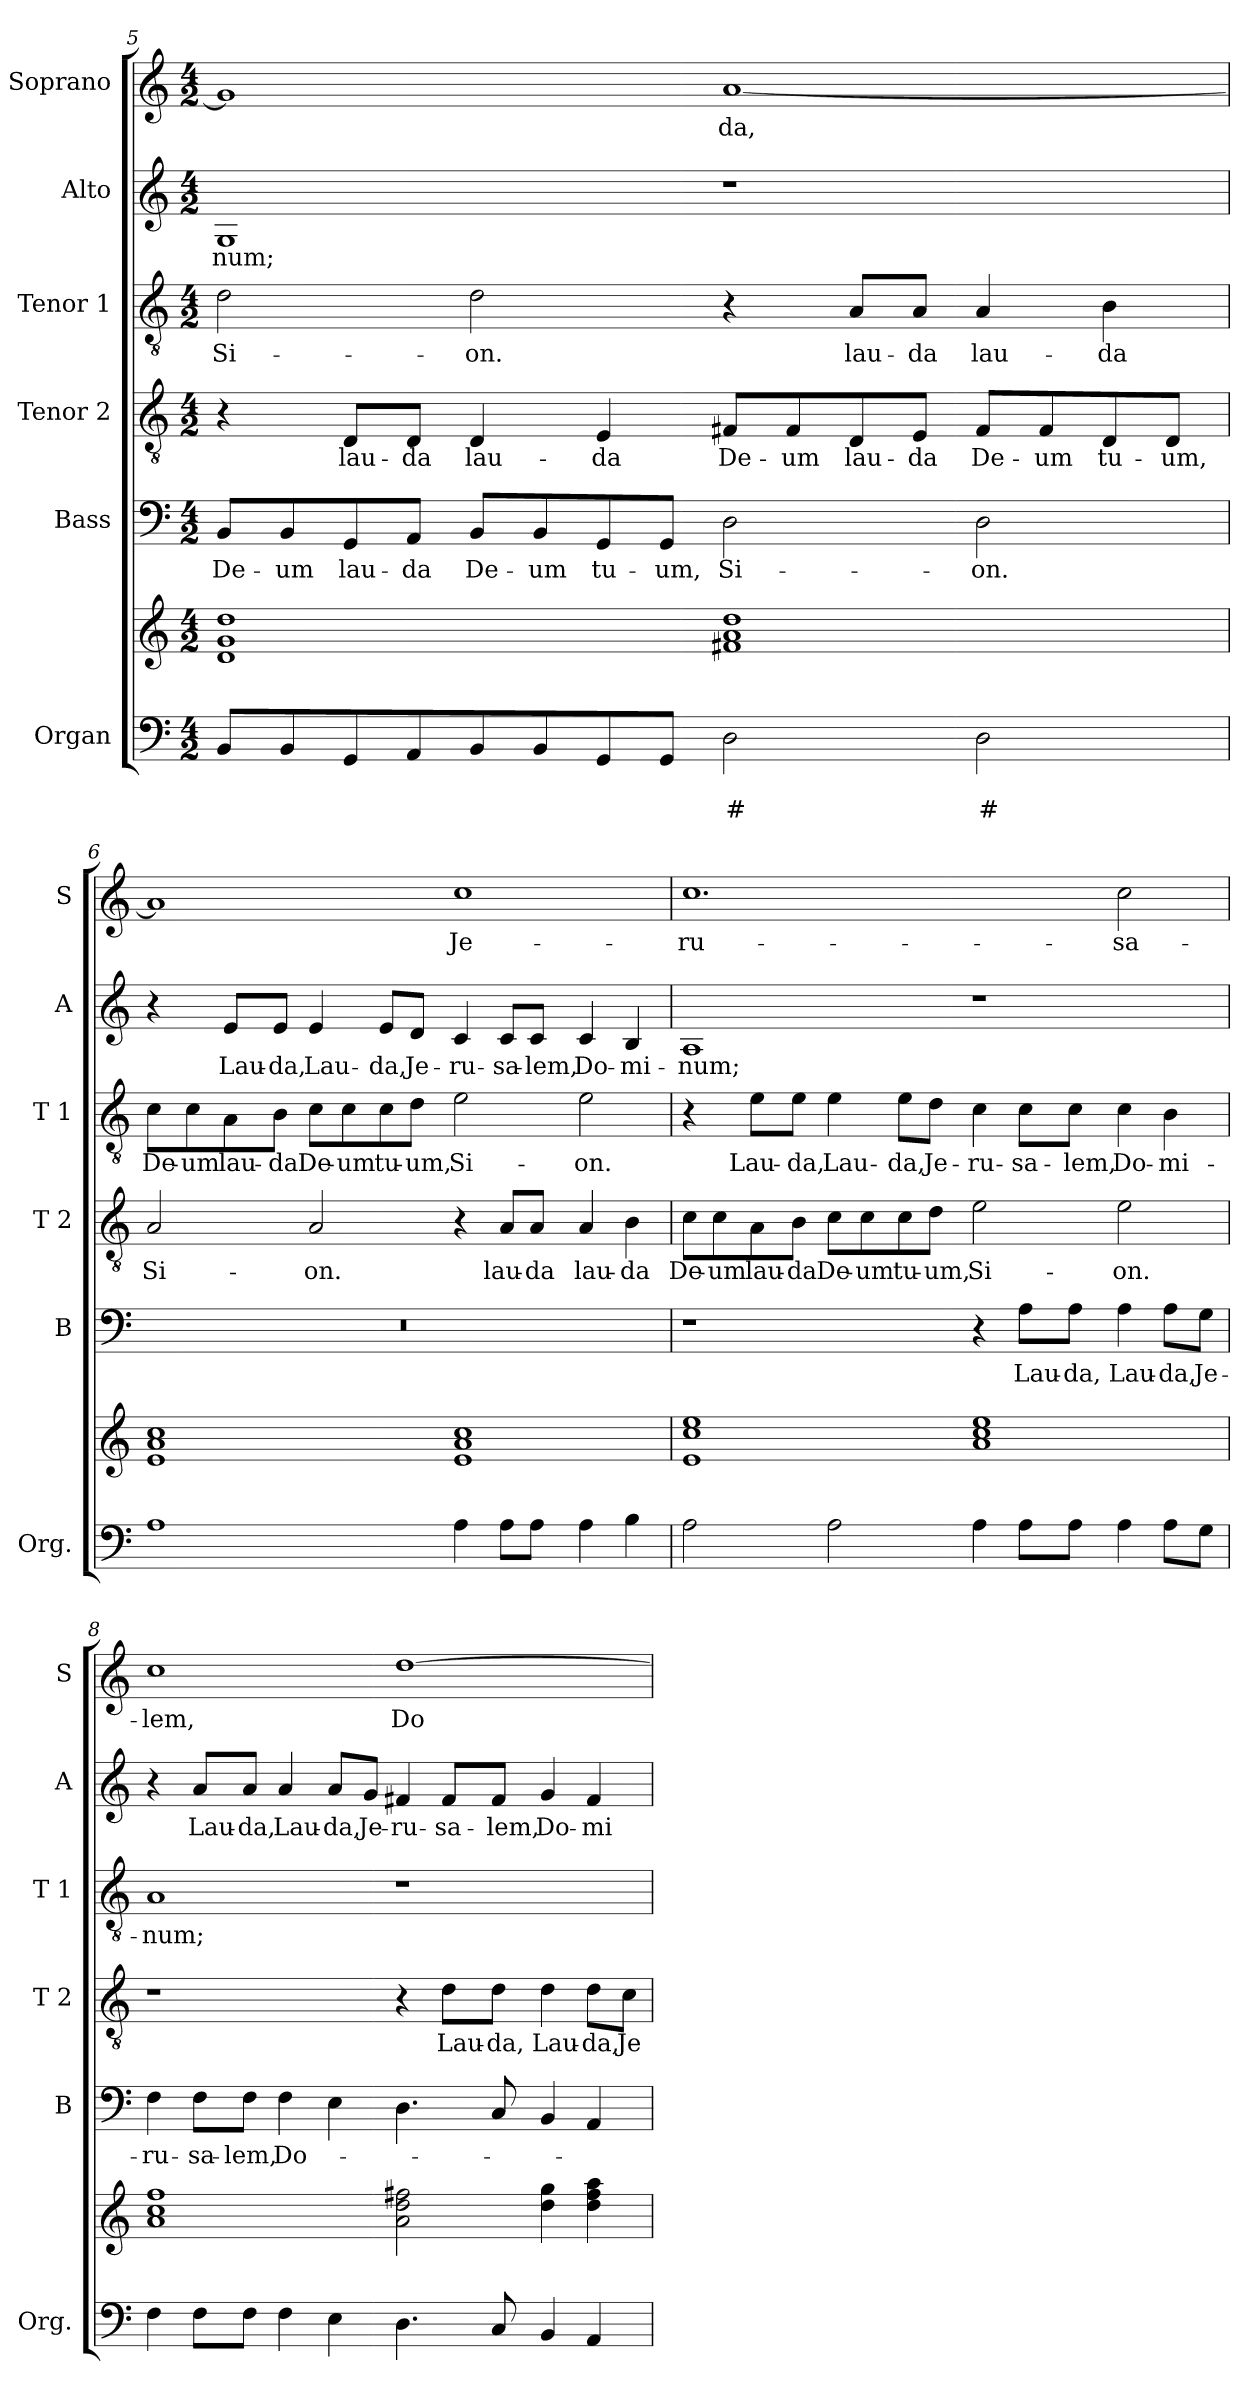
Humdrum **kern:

**kern	**text	**text	**kern	**kern	**text	**kern	**text	**kern	**text	**kern	**text	**kern	**text
*part6	*part6	*part6	*part6	*part5	*part5	*part4	*part4	*part3	*part3	*part2	*part2	*part1	*part1
*staff7	*staff7	*staff7	*staff6	*staff5	*staff5	*staff4	*staff4	*staff3	*staff3	*staff2	*staff2	*staff1	*staff1
*I"Organ	*	*	*	*I"Bass	*	*I"Tenor 2	*	*I"Tenor 1	*	*I"Alto	*	*I"Soprano	*
*I'Org.	*	*	*	*I'B	*	*I'T 2	*	*I'T 1	*	*I'A	*	*I'S	*
!!LO:PB:g=z
*clefF4	*	*	*clefG2	*clefF4	*	*clefGv2	*	*clefGv2	*	*clefG2	*	*clefG2	*
*k[]	*	*	*k[]	*k[]	*	*k[]	*	*k[]	*	*k[]	*	*k[]	*
*C:	*	*	*C:	*C:	*	*C:	*	*C:	*	*C:	*	*C:	*
*M4/2	*	*	*M4/2	*M4/2	*	*M4/2	*	*M4/2	*	*M4/2	*	*M4/2	*
=5	=5	=5	=5	=5	=5	=5	=5	=5	=5	=5	=5	=5	=5
!	!	!	!	!	!LO:LY:b	!	!	!	!LO:LY:b	!	!LO:LY:b	!	!
8BB/L	.	.	1d! 1g! 1dd!	8BB/L	De-	4r	.	2d\	Si-	1G	-num;	1g]	.
!	!	!	!	!	!LO:LY:b	!	!	!	!	!	!	!	!
8BB/	.	.	.	8BB/	-um	.	.	.	.	.	.	.	.
!	!	!	!	!	!LO:LY:b	!	!LO:LY:b	!	!	!	!	!	!
8GG/	.	.	.	8GG/	lau-	8D/L	lau-	.	.	.	.	.	.
!	!	!	!	!	!LO:LY:b	!	!LO:LY:b	!	!	!	!	!	!
8AA/	.	.	.	8AA/J	-da	8D/J	-da	.	.	.	.	.	.
!	!	!	!	!	!LO:LY:b	!	!LO:LY:b	!	!LO:LY:b	!	!	!	!
8BB/	.	.	.	8BB/L	De-	4D/	lau-	2d\	-on.	.	.	.	.
!	!	!	!	!	!LO:LY:b	!	!	!	!	!	!	!	!
8BB/	.	.	.	8BB/	-um	.	.	.	.	.	.	.	.
!	!	!	!	!	!LO:LY:b	!	!LO:LY:b	!	!	!	!	!	!
8GG/	.	.	.	8GG/	tu-	4E/	-da	.	.	.	.	.	.
!	!	!	!	!	!LO:LY:b	!	!	!	!	!	!	!	!
8GG/J	.	.	.	8GG/J	-um,	.	.	.	.	.	.	.	.
!	!	!LO:LY:b	!	!	!LO:LY:b	!	!LO:LY:b	!	!	!	!	!	!LO:LY:b
2D\	.	#	1f#X! 1a! 1dd!	2D\	Si-	8F#X/L	De-	4r	.	1r	.	[1a	-da,
!	!	!	!	!	!	!	!LO:LY:b	!	!	!	!	!	!
.	.	.	.	.	.	8F#/	-um	.	.	.	.	.	.
!	!	!	!	!	!	!	!LO:LY:b	!	!LO:LY:b	!	!	!	!
.	.	.	.	.	.	8D/	lau-	8A/L	lau-	.	.	.	.
!	!	!	!	!	!	!	!LO:LY:b	!	!LO:LY:b	!	!	!	!
.	.	.	.	.	.	8E/J	-da	8A/J	-da	.	.	.	.
!	!	!LO:LY:b	!	!	!LO:LY:b	!	!LO:LY:b	!	!LO:LY:b	!	!	!	!
2D\	.	#	.	2D\	-on.	8F#/L	De-	4A/	lau-	.	.	.	.
!	!	!	!	!	!	!	!LO:LY:b	!	!	!	!	!	!
.	.	.	.	.	.	8F#/	-um	.	.	.	.	.	.
!	!	!	!	!	!	!	!LO:LY:b	!	!LO:LY:b	!	!	!	!
.	.	.	.	.	.	8D/	tu-	4B\	-da	.	.	.	.
!	!	!	!	!	!	!	!LO:LY:b	!	!	!	!	!	!
.	.	.	.	.	.	8D/J	-um,	.	.	.	.	.	.
=6	=6	=6	=6	=6	=6	=6	=6	=6	=6	=6	=6	=6	=6
!	!	!	!	!	!	!	!LO:LY:b	!	!LO:LY:b	!	!	!	!
1A	.	.	1e! 1a! 1cc!	0r	.	2A/	Si-	8c\L	De-	4r	.	1a]	.
!	!	!	!	!	!	!	!	!	!LO:LY:b	!	!	!	!
.	.	.	.	.	.	.	.	8c\	-um	.	.	.	.
!	!	!	!	!	!	!	!	!	!LO:LY:b	!	!LO:LY:b	!	!
.	.	.	.	.	.	.	.	8A\	lau-	8e/L	Lau-	.	.
!	!	!	!	!	!	!	!	!	!LO:LY:b	!	!LO:LY:b	!	!
.	.	.	.	.	.	.	.	8B\J	-da	8e/J	-da,	.	.
!	!	!	!	!	!	!	!LO:LY:b	!	!LO:LY:b	!	!LO:LY:b	!	!
.	.	.	.	.	.	2A/	-on.	8c\L	De-	4e/	Lau-	.	.
!	!	!	!	!	!	!	!	!	!LO:LY:b	!	!	!	!
.	.	.	.	.	.	.	.	8c\	-um	.	.	.	.
!	!	!	!	!	!	!	!	!	!LO:LY:b	!	!LO:LY:b	!	!
.	.	.	.	.	.	.	.	8c\	tu-	8e/L	-da,	.	.
!	!	!	!	!	!	!	!	!	!LO:LY:b	!	!LO:LY:b	!	!
.	.	.	.	.	.	.	.	8d\J	-um,	8d/J	Je-	.	.
!	!	!	!	!	!	!	!	!	!LO:LY:b	!	!LO:LY:b	!	!LO:LY:b
4A\	.	.	1e! 1a! 1cc!	.	.	4r	.	2e\	Si-	4c/	-ru-	1cc	Je-
!	!	!	!	!	!	!	!LO:LY:b	!	!	!	!LO:LY:b	!	!
8A\L	.	.	.	.	.	8A/L	lau-	.	.	8c/L	-sa-	.	.
!	!	!	!	!	!	!	!LO:LY:b	!	!	!	!LO:LY:b	!	!
8A\J	.	.	.	.	.	8A/J	-da	.	.	8c/J	-lem,	.	.
!	!	!	!	!	!	!	!LO:LY:b	!	!LO:LY:b	!	!LO:LY:b	!	!
4A\	.	.	.	.	.	4A/	lau-	2e\	-on.	4c/	Do-	.	.
!	!	!	!	!	!	!	!LO:LY:b	!	!	!	!LO:LY:b	!	!
4B\	.	.	.	.	.	4B\	-da	.	.	4B/	-mi-	.	.
!!LO:LB:g=z
=7	=7	=7	=7	=7	=7	=7	=7	=7	=7	=7	=7	=7	=7
!	!	!	!	!	!	!	!LO:LY:b	!	!	!	!LO:LY:b	!	!LO:LY:b
2A\	.	.	1e! 1cc! 1ee!	1r	.	8c\L	De-	4r	.	1A	-num;	1.cc	-ru-
!	!	!	!	!	!	!	!LO:LY:b	!	!	!	!	!	!
.	.	.	.	.	.	8c\	-um	.	.	.	.	.	.
!	!	!	!	!	!	!	!LO:LY:b	!	!LO:LY:b	!	!	!	!
.	.	.	.	.	.	8A\	lau-	8e\L	Lau-	.	.	.	.
!	!	!	!	!	!	!	!LO:LY:b	!	!LO:LY:b	!	!	!	!
.	.	.	.	.	.	8B\J	-da	8e\J	-da,	.	.	.	.
!	!	!	!	!	!	!	!LO:LY:b	!	!LO:LY:b	!	!	!	!
2A\	.	.	.	.	.	8c\L	De-	4e\	Lau-	.	.	.	.
!	!	!	!	!	!	!	!LO:LY:b	!	!	!	!	!	!
.	.	.	.	.	.	8c\	-um	.	.	.	.	.	.
!	!	!	!	!	!	!	!LO:LY:b	!	!LO:LY:b	!	!	!	!
.	.	.	.	.	.	8c\	tu-	8e\L	-da,	.	.	.	.
!	!	!	!	!	!	!	!LO:LY:b	!	!LO:LY:b	!	!	!	!
.	.	.	.	.	.	8d\J	-um,	8d\J	Je-	.	.	.	.
!	!	!	!	!	!	!	!LO:LY:b	!	!LO:LY:b	!	!	!	!
4A\	.	.	1a! 1cc! 1ee!	4r	.	2e\	Si-	4c\	-ru-	1r	.	.	.
!	!	!	!	!	!LO:LY:b	!	!	!	!LO:LY:b	!	!	!	!
8A\L	.	.	.	8A\L	Lau-	.	.	8c\L	-sa-	.	.	.	.
!	!	!	!	!	!LO:LY:b	!	!	!	!LO:LY:b	!	!	!	!
8A\J	.	.	.	8A\J	-da,	.	.	8c\J	-lem,	.	.	.	.
!	!	!	!	!	!LO:LY:b	!	!LO:LY:b	!	!LO:LY:b	!	!	!	!LO:LY:b
4A\	.	.	.	4A\	Lau-	2e\	-on.	4c\	Do-	.	.	2cc\	-sa-
!	!	!	!	!	!LO:LY:b	!	!	!	!LO:LY:b	!	!	!	!
8A\L	.	.	.	8A\L	-da,	.	.	4B\	-mi-	.	.	.	.
!	!	!	!	!	!LO:LY:b	!	!	!	!	!	!	!	!
8G\J	.	.	.	8G\J	Je-	.	.	.	.	.	.	.	.
=8	=8	=8	=8	=8	=8	=8	=8	=8	=8	=8	=8	=8	=8
!	!	!	!	!	!LO:LY:b	!	!	!	!LO:LY:b	!	!	!	!LO:LY:b
4F\	.	.	1a! 1cc! 1ff!	4F\	-ru-	1r	.	1A	-num;	4r	.	1cc	-lem,
!	!	!	!	!	!LO:LY:b	!	!	!	!	!	!LO:LY:b	!	!
8F\L	.	.	.	8F\L	-sa-	.	.	.	.	8a/L	Lau-	.	.
!	!	!	!	!	!LO:LY:b	!	!	!	!	!	!LO:LY:b	!	!
8F\J	.	.	.	8F\J	-lem,	.	.	.	.	8a/J	-da,	.	.
!	!	!	!	!	!LO:LY:b	!	!	!	!	!	!LO:LY:b	!	!
4F\	.	.	.	4F\	Do-	.	.	.	.	4a/	Lau-	.	.
!	!	!	!	!	!	!	!	!	!	!	!LO:LY:b	!	!
4E\	.	.	.	4E\	.	.	.	.	.	8a/L	-da,	.	.
!	!	!	!	!	!	!	!	!	!	!	!LO:LY:b	!	!
.	.	.	.	.	.	.	.	.	.	8g/J	Je-	.	.
!	!	!	!	!	!	!	!	!	!	!	!LO:LY:b	!	!LO:LY:b
4.D\	.	.	2a!\ 2dd!\ 2ff#X!\	4.D\	.	4r	.	1r	.	4f#X/	-ru-	[1dd	Do-
!	!	!	!	!	!	!	!LO:LY:b	!	!	!	!LO:LY:b	!	!
.	.	.	.	.	.	8d\L	Lau-	.	.	8f#/L	-sa-	.	.
!	!	!	!	!	!	!	!LO:LY:b	!	!	!	!LO:LY:b	!	!
8C/	.	.	.	8C/	.	8d\J	-da,	.	.	8f#/J	-lem,	.	.
!	!	!	!	!	!	!	!LO:LY:b	!	!	!	!LO:LY:b	!	!
4BB/	.	.	4dd!\ 4gg!\	4BB/	.	4d\	Lau-	.	.	4g/	Do-	.	.
!	!	!	!	!	!	!	!LO:LY:b	!	!	!	!LO:LY:b	!	!
4AA/	.	.	4dd!\ 4ff#!\ 4aa!\	4AA/	.	8d\L	-da,	.	.	4f#/	-mi-	.	.
!	!	!	!	!	!	!	!LO:LY:b	!	!	!	!	!	!
.	.	.	.	.	.	8c\J	Je-	.	.	.	.	.	.
=	=	=	=	=	=	=	=	=	=	=	=	=	=
*-	*-	*-	*-	*-	*-	*-	*-	*-	*-	*-	*-	*-	*-
